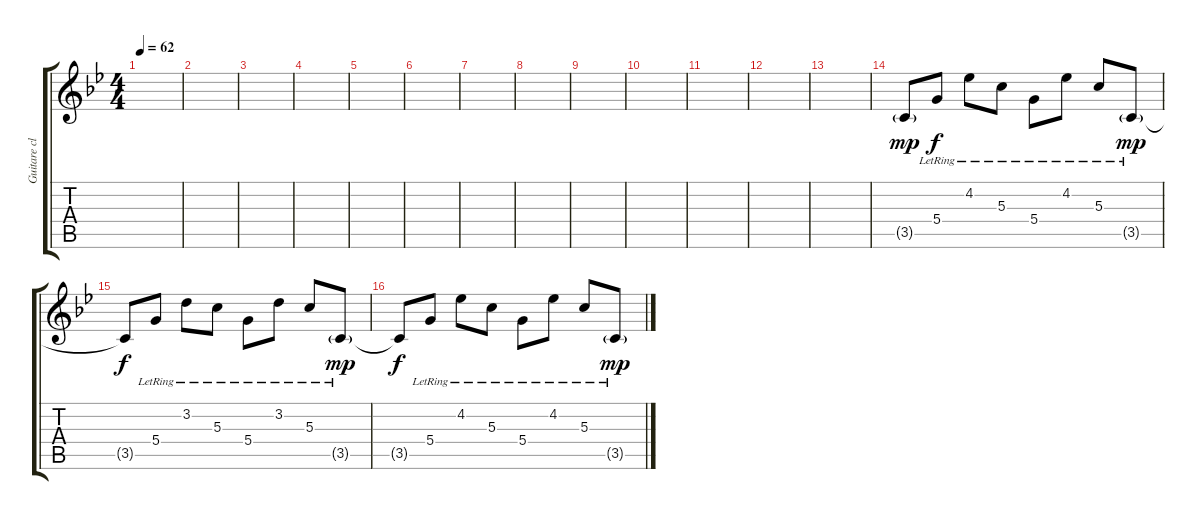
\track ("Guitare classique" "Guitare cl") {instrument electricguitarclean}
\staff {score tabs}
\tuning (E4 B3 G3 D3 A2 E2) {hide}
\ts (4 4)
\tempo 62
\clef g2
\ks bb
|
|
|
|
|
|
|
|
|
|
|
|
|
3.5{g}.8{dy mp} 5.4{lr}.8{dy f} 4.2{lr}.8 5.3{lr}.8 5.4{lr}.8 4.2{lr}.8 5.3{lr}.8 3.5{g lr}.8{dy mp} |
3.5{t}.8{dy f} 5.4{lr}.8 3.2{lr}.8 5.3{lr}.8 5.4{lr}.8 3.2{lr}.8 5.3{lr}.8 3.5{g lr}.8{dy mp} |
3.5{t}.8{dy f} 5.4{lr}.8 4.2{lr}.8 5.3{lr}.8 5.4{lr}.8 4.2{lr}.8 5.3{lr}.8 3.5{g lr}.8{dy mp}
